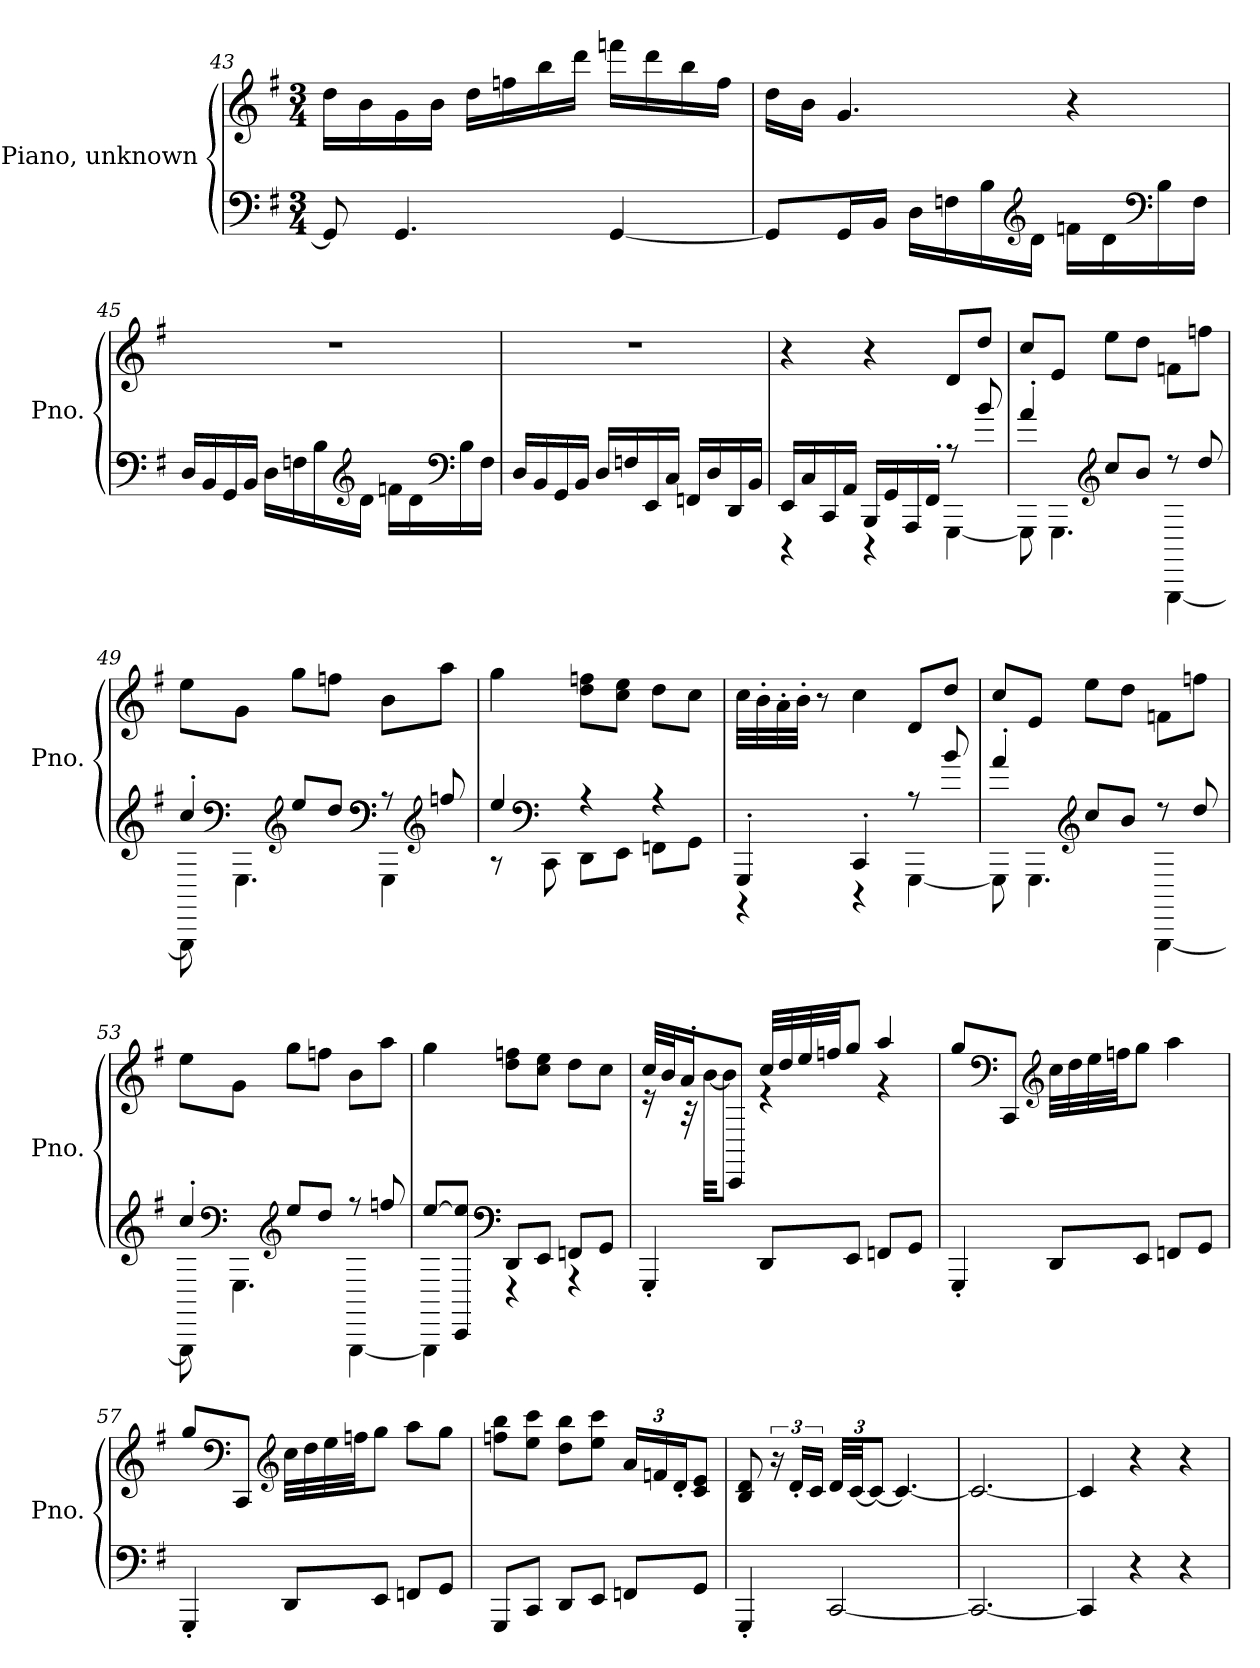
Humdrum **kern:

**kern	**kern
*part1	*part1
*staff2	*staff1
*I"Piano, unknown	*
*I'Pno.	*
*clefF4	*clefG2
*k[f#]	*k[f#]
*M3/4	*M3/4
=43	=43
8GG/]	16dd\LL
.	16b\
4.GG/	16g\
.	16b\JJ
.	16dd\LL
.	16ffn\
.	16bb\
.	16ddd\JJ
[4GG/	16fffn\LL
.	16ddd\
.	16bb\
.	16ff\JJ
=44	=44
8GG/L]	16dd\LL
.	16b\JJ
16GG/L	4.g/
16BB/JJ	.
16D\LL	.
16Fn\	.
16B\	.
*clefG2	*
16d\JJ	.
16fn\LL	4r
16d\	.
*clefF4	*
16B\	.
16F\JJ	.
!!LO:LB:g=z
=45	=45
16D/LL	2.r
16BB/	.
16GG/	.
16BB/JJ	.
16D\LL	.
16Fn\	.
16B\	.
*clefG2	*
16d\JJ	.
16fn\LL	.
16d\	.
*clefF4	*
16B\	.
16F\JJ	.
=46	=46
16D/LL	2.r
16BB/	.
16GG/	.
16BB/JJ	.
16D/LL	.
16Fn/	.
16EE/	.
16C/JJ	.
16FFn/LL	.
16D/	.
16DD/	.
16BB/JJ	.
=47	=47
*^	*
16EE/LL	4r	4r
16C/	.	.
16CC/	.	.
16AA/JJ	.	.
16BBB/LL	4r	4r
16GG/	.	.
16AAA/	.	.
16FF#'/JJ	.	.
8r	[4GGG\	8d/L
8b/	.	8dd/J
!!LO:LB:g=z
=48	=48	=48
4a'/	8GGG\]	8cc/L
.	4.GGG\	8e/J
*clefG2	*	*
8cc/L	.	8ee\L
8b/J	.	8dd\J
8r	[4GGG\	8fn\L
8dd/	.	8ffn\J
=49	=49	=49
4cc'/	8GGG\]	8ee\L
*clefF4	*	*
.	4.GGG\	8g\J
*clefG2	*	*
8ee/L	.	8gg\L
8dd/J	.	8ffn\J
*clefF4	*	*
8r	4GGG\	8b\L
*clefG2	*	*
8ffn/	.	8aa\J
=50	=50	=50
4ee/	8r	4gg\
*clefF4	*	*
.	8CC\	.
4r	8DD\L	8dd\ 8ffn\L
.	8EE\J	8cc\ 8ee\J
4r	8FFn\L	8dd\L
.	8GG\J	8cc\J
!!LO:PB:g=z
=51	=51	=51
4GGG'/	4r	32cc\LLL
.	.	32b'\
.	.	32a'\
.	.	32b'\JJJ
.	.	8r
4CC'/	4r	4cc\
8r	[4GGG\	8d/L
8b/	.	8dd/J
=52	=52	=52
4a'/	8GGG\]	8cc/L
.	4.GGG\	8e/J
*clefG2	*	*
8cc/L	.	8ee\L
8b/J	.	8dd\J
8r	[4GGG\	8fn\L
8dd/	.	8ffn\J
=53	=53	=53
4cc'/	8GGG\]	8ee\L
*clefF4	*	*
.	4.GGG\	8g\J
*clefG2	*	*
8ee/L	.	8gg\L
8dd/J	.	8ffn\J
8r	[4GGG\	8b\L
8ffn/	.	8aa\J
=54	=54	=54
[8ee/L	4GGG\]	4gg\
8CC/ 8ee/]J	.	.
*clefF4	*	*
8DD/L	4r	8dd\ 8ffn\L
8EE/J	.	8cc\ 8ee\J
8FFn/L	4r	8dd\L
8GG/J	.	8cc\J
*v	*v	*
!!LO:LB:g=z
=55	=55
*	*^
4GGG'/	32cc/LLL	16r
.	32b/J	.
.	16a'/J	32r
.	.	[32b\KKL
.	8CC/J	8b\J]
8DD/L	32cc/LLL	4r
.	32dd/	.
.	32ee/	.
.	32ffn/JJ	.
8EE/J	8gg/J	.
8FFn/L	4aa/	4r
8GG/J	.	.
*	*v	*v
=56	=56
4GGG'/	8gg/L
*	*clefF4
.	8CC/J
*	*clefG2
8DD/L	32cc\LLL
.	32dd\
.	32ee\
.	32ffn\JJ
8EE/J	8gg\J
8FFn/L	4aa\
8GG/J	.
=57	=57
4GGG'/	8gg/L
*	*clefF4
.	8CC/J
*	*clefG2
8DD/L	32cc\LLL
.	32dd\
.	32ee\
.	32ffn\JJ
8EE/J	8gg\J
8FFn/L	8aa\L
8GG/J	8gg\J
!!LO:LB:g=z
=58	=58
8GGG/L	8ffn\ 8bb\L
8CC/J	8ee\ 8ccc\J
8DD/L	8dd\ 8bb\L
8EE/J	8ee\ 8ccc\J
*	*Xbrackettup
8FFn/L	24a/LL
.	24fn/
.	24d'/J
8GG/J	8c/ 8e/J
=59	=59
4GGG'/	8B/ 8d/
*	*brackettup
.	24r
.	24d'/LL
.	24c/JJ
*	*Xbrackettup
[2CC/	48d/LLL
.	[48c/JJ
.	12c/J_
.	4.c/_
=60	=60
2.CC/_	2.c/_
=61	=61
4CC/]	4c/]
4r	4r
4r	4r
=	=
*-	*-
